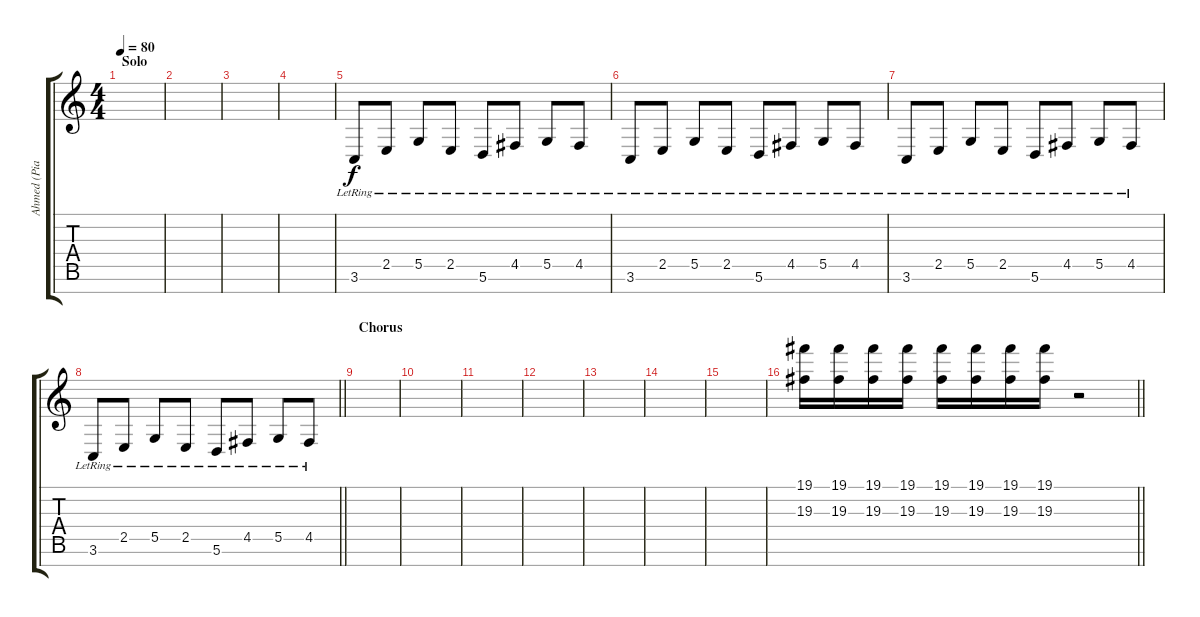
\track ("Ahmed (Piano Treble)" "Ahmed (Pia") {instrument acousticgrandpiano}
\staff {score tabs}
\tuning (B4 E4 B3 G3 D3 A2 E2) {hide}
\ts (4 4)
\section ("" "Solo")
\tempo 80
\clef g2
\ks c
|
|
|
|
3.6{lr}.8{volume 13 balance 12 instrument electricguitarclean} 2.5{lr}.8 5.5{lr}.8 2.5{lr}.8 5.6{lr}.8 4.5{lr}.8 5.5{lr}.8 4.5{lr}.8 |
3.6{lr}.8 2.5{lr}.8 5.5{lr}.8 2.5{lr}.8 5.6{lr}.8 4.5{lr}.8 5.5{lr}.8 4.5{lr}.8 |
3.6{lr}.8 2.5{lr}.8 5.5{lr}.8 2.5{lr}.8 5.6{lr}.8 4.5{lr}.8 5.5{lr}.8 4.5{lr}.8 |
\barLineRight lightlight
3.6{lr}.8 2.5{lr}.8 5.5{lr}.8 2.5{lr}.8 5.6{lr}.8 4.5{lr}.8 5.5{lr}.8 4.5{lr}.8 |
\section ("" "Chorus")
|
|
|
|
|
|
|
\barLineRight lightlight
(19.1 19.3).16{volume 0} (19.1 19.3).16 (19.1 19.3).16 (19.1 19.3).16 (19.1 19.3).16 (19.1 19.3).16 (19.1 19.3).16 (19.1 19.3).16 r.2{volume 11}
